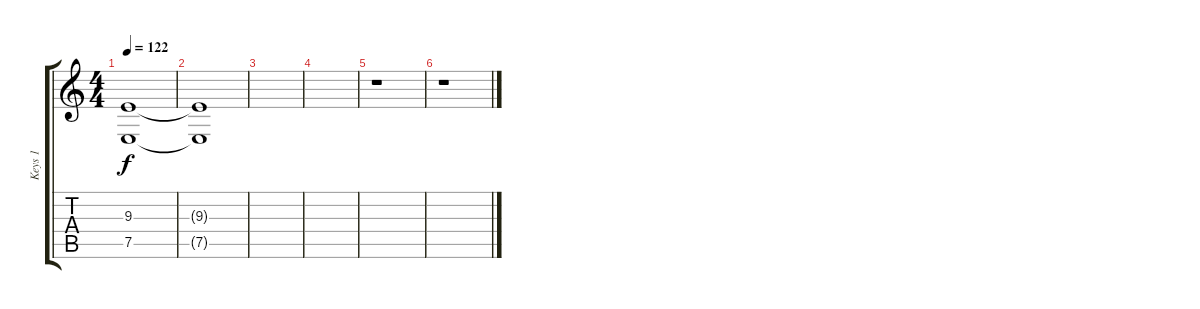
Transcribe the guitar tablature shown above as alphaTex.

\track ("Keys 1" "Keys 1") {instrument synthstrings1}
\staff {score tabs}
\tuning (E4 B3 G3 D3 A2 E2) {hide}
\ts (4 4)
\tempo 122
\clef g2
\ks c
(9.3{t} 7.5{t}).1{dy f} |
(9.3{t} 7.5{t}).1 |
|
|
r.1 |
r.1
